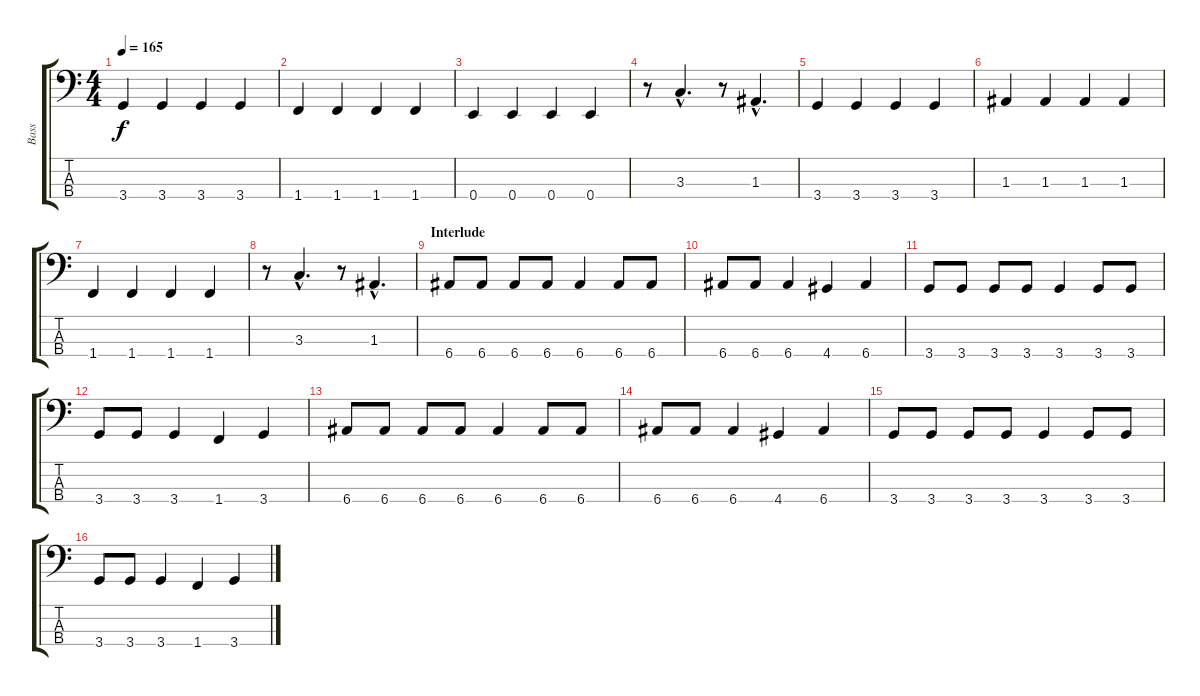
\track ("Bass" "Bass") {instrument electricbassfinger}
\staff {score tabs}
\tuning (G2 D2 A1 E1) {hide}
\ts (4 4)
\tempo 165
\clef f4
\ks c
3.4.4{dy f} 3.4.4 3.4.4 3.4.4 |
1.4.4 1.4.4 1.4.4 1.4.4 |
0.4.4 0.4.4 0.4.4 0.4.4 |
r.8 3.3{hac}.4{d} r.8 1.3{hac}.4{d} |
3.4.4 3.4.4 3.4.4 3.4.4 |
1.3.4 1.3.4 1.3.4 1.3.4 |
1.4.4 1.4.4 1.4.4 1.4.4 |
r.8 3.3{hac}.4{d} r.8 1.3{hac}.4{d} |
\section ("" "Interlude")
6.4.8 6.4.8 6.4.8 6.4.8 6.4.4 6.4.8 6.4.8 |
6.4.8 6.4.8 6.4.4 4.4.4 6.4.4 |
3.4.8 3.4.8 3.4.8 3.4.8 3.4.4 3.4.8 3.4.8 |
3.4.8 3.4.8 3.4.4 1.4.4 3.4.4 |
6.4.8 6.4.8 6.4.8 6.4.8 6.4.4 6.4.8 6.4.8 |
6.4.8 6.4.8 6.4.4 4.4.4 6.4.4 |
3.4.8 3.4.8 3.4.8 3.4.8 3.4.4 3.4.8 3.4.8 |
3.4.8 3.4.8 3.4.4 1.4.4 3.4.4
